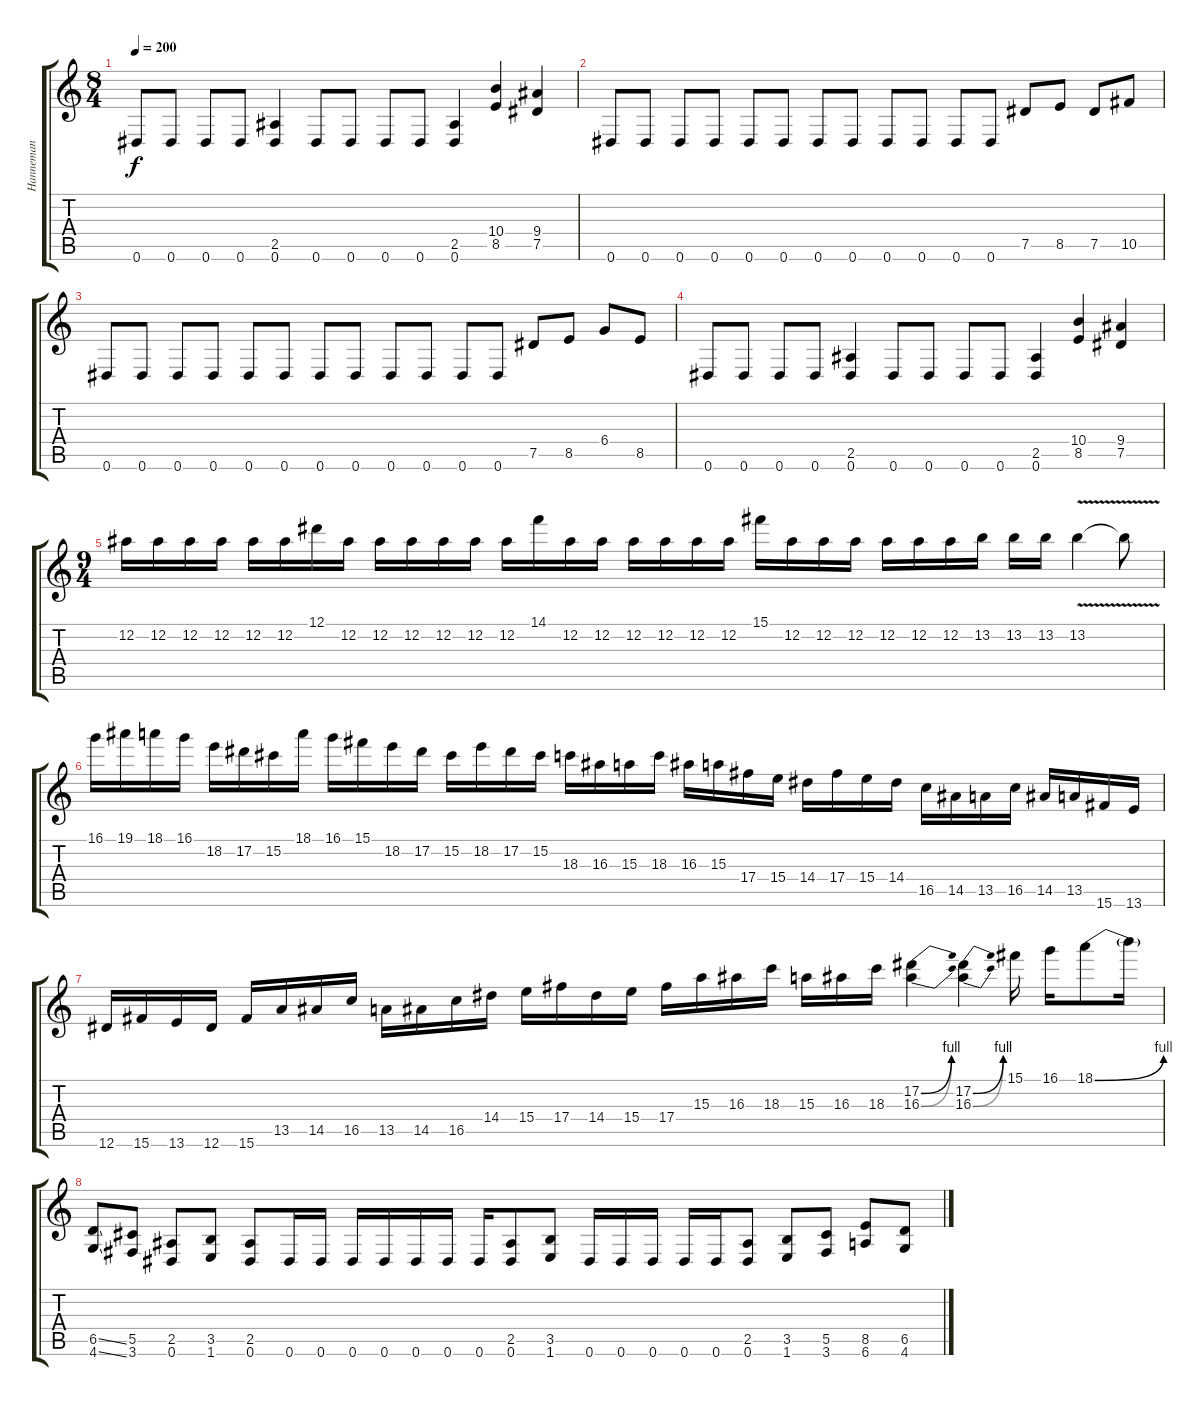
\track ("Hanneman" "Hanneman") {instrument distortionguitar}
\staff {score tabs}
\tuning (Eb4 Bb3 Gb3 Db3 Ab2 Eb2) {hide}
\ts (8 4)
\tempo 200
\clef g2
\ks c
0.6.8{dy f} 0.6.8 0.6.8 0.6.8 (2.5 0.6).4 0.6.8 0.6.8 0.6.8 0.6.8 (2.5 0.6).4 (10.4 8.5).4 (9.4 7.5).4 |
0.6.8 0.6.8 0.6.8 0.6.8 0.6.8 0.6.8 0.6.8 0.6.8 0.6.8 0.6.8 0.6.8 0.6.8 7.5.8 8.5.8 7.5.8 10.5.8 |
0.6.8 0.6.8 0.6.8 0.6.8 0.6.8 0.6.8 0.6.8 0.6.8 0.6.8 0.6.8 0.6.8 0.6.8 7.5.8 8.5.8 6.4.8 8.5.8 |
0.6.8 0.6.8 0.6.8 0.6.8 (2.5 0.6).4 0.6.8 0.6.8 0.6.8 0.6.8 (2.5 0.6).4 (10.4 8.5).4 (9.4 7.5).4 |
\ts (9 4)
12.2.16 12.2.16 12.2.16 12.2.16 12.2.16 12.2.16 12.1.16 12.2.16 12.2.16 12.2.16 12.2.16 12.2.16 12.2.16 14.1.16 12.2.16 12.2.16 12.2.16 12.2.16 12.2.16 12.2.16 15.1.16 12.2.16 12.2.16 12.2.16 12.2.16 12.2.16 12.2.16 13.2.16 13.2.16 13.2.16 13.2{v}.4 13.2{t}.8 |
16.1.16 19.1.16 18.1.16 16.1.16 18.2.16 17.2.16 15.2.16 18.1.16 16.1.16 15.1.16 18.2.16 17.2.16 15.2.16 18.2.16 17.2.16 15.2.16 18.3.16 16.3.16 15.3.16 18.3.16 16.3.16 15.3.16 17.4.16 15.4.16 14.4.16 17.4.16 15.4.16 14.4.16 16.5.16 14.5.16 13.5.16 16.5.16 14.5.16 13.5.16 15.6.16 13.6.16 |
12.6.16 15.6.16 13.6.16 12.6.16 15.6.16 13.5.16 14.5.16 16.5.16 13.5.16 14.5.16 16.5.16 14.4.16 15.4.16 17.4.16 14.4.16 15.4.16 17.4.16 15.3.16 16.3.16 18.3.16 15.3.16 16.3.16 18.3.16 (17.2{be (bend 0 0 60 4)} 16.3{be (bend 0 0 60 4)}).4 (17.2{be (bend 0 0 60 4)} 16.3{be (bend 0 0 60 4)}).4 15.1.16 16.1.16 18.1{be (bend 0 0 60 4)}.8 18.1{t}.16 |
(6.5{ss} 4.6{ss}).8{volume 16} (5.5 3.6).8 (2.5 0.6).8 (3.5 1.6).8 (2.5 0.6).8 0.6.16 0.6.16 0.6.16 0.6.16 0.6.16 0.6.16 0.6.16 (2.5 0.6).8 (3.5 1.6).8 0.6.16 0.6.16 0.6.16 0.6.16 0.6.16 (2.5 0.6).8 (3.5 1.6).8 (5.5 3.6).8 (8.5 6.6).8 (6.5 4.6).8
